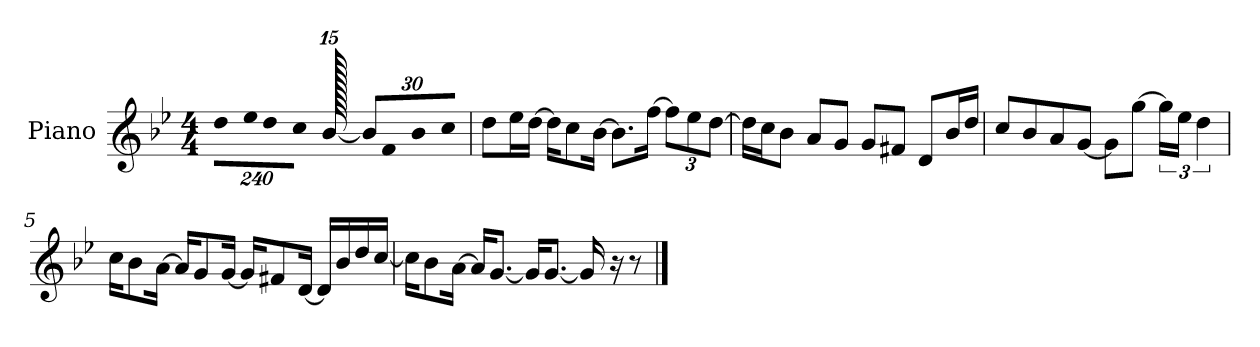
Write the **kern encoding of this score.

**kern
*part1
*staff1
*I"Piano
*I'P-no
*clefG2
*k[b-e-]
*M4/4
*MM90
*Xbrackettup
=1
!LO:N:vis=8
960%137dd\L
!LO:N:vis=16
1920%137ee-\K
!LO:N:vis=8
960%137dd\
!LO:N:vis=8
960%137cc\J
[1920b-/
240%17b-/L]
!LO:N:vis=8
960%137f/
!LO:N:vis=8
960%137b-/
!LO:N:vis=8
960%137cc/J
=2
8dd\L
16ee-\L
[16dd\JJ
16dd\KL]
8cc\
[16b-\Jk
8.b-\L]
[16ff\Jk
12ff\L]
12ee-\
[12dd\J
=3
16dd\LL]
16cc\J
8b-\J
8a/L
8g/J
8g/L
8f#X/J
8d/L
16b-/L
16dd/JJ
=4
8cc/L
8b-/
8a/
[8g/J
8g\L]
[8gg\J
*brackettup
24gg\LL]
24ee-\JJ
6dd\
!!LO:LB:g=z
=5
16cc\KL
8b-\
[16a\Jk
16a/KL]
8g/
[16g/Jk
16g/KL]
8f#X/
[16d/Jk
16d/LL]
16b-/
16dd/
[16cc/JJ
=6
16cc\KL]
8b-\
[16a\Jk
16a/KL]
[8.g/J
16g/KL]
[8.g/J
16g/]
16r
8r
==
*-
